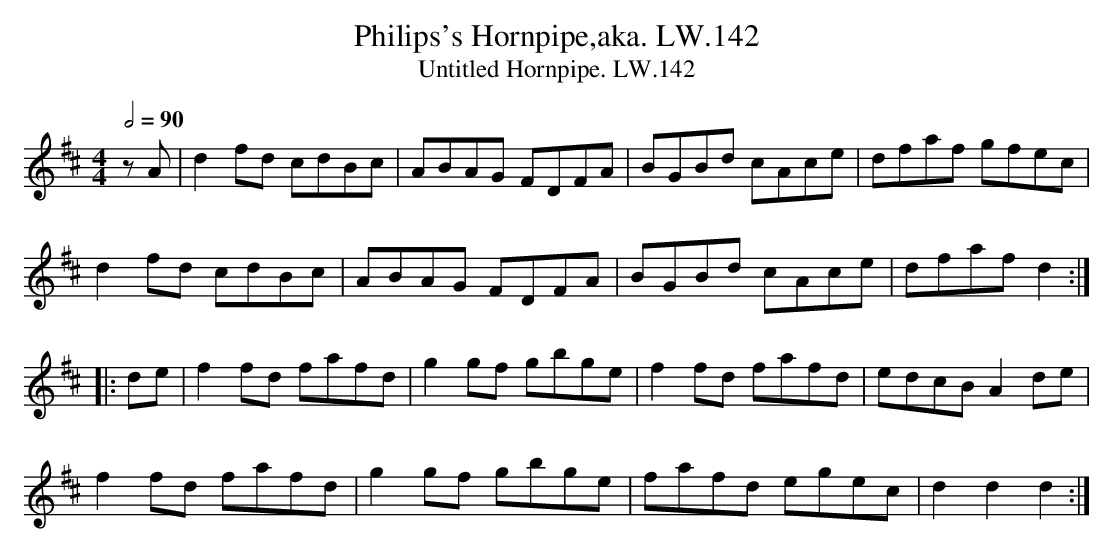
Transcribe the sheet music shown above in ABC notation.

X:1
T:Philips's Hornpipe,aka. LW.142
T:Untitled Hornpipe. LW.142
M:4/4
Q:1/2=90
L:1/8
K:D
zA | d2fd cdBc | ABAG FDFA | BGBd cAce | dfaf gfec |
d2fd cdBc | ABAG FDFA | BGBd cAce | dfaf d2 :|
|: de | f2 fd fafd | g2 gf gbge | f2 fd fafd | edcB A2 de |
f2 fd fafd | g2 gf gbge | fafd egec | d2 d2 d2 :|
